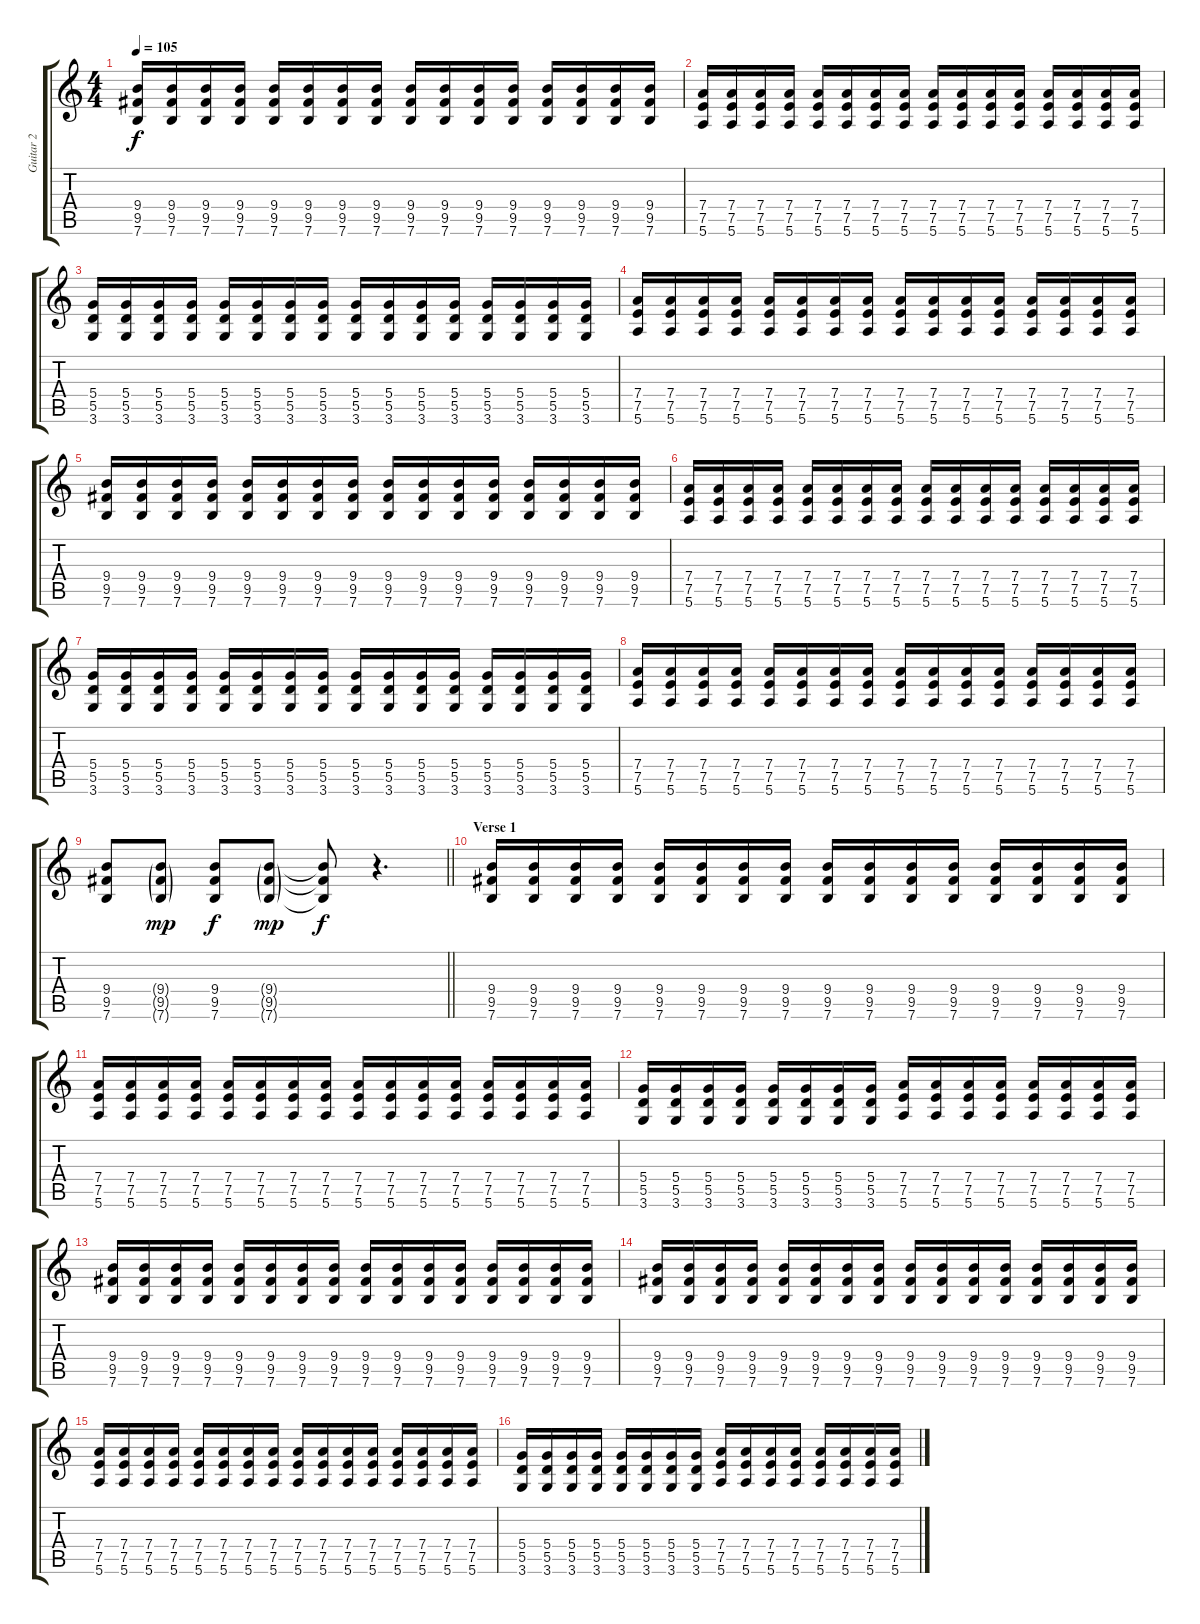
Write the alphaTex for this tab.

\track ("Guitar 2" "Guitar 2") {instrument distortionguitar}
\staff {score tabs}
\tuning (E4 B3 G3 D3 A2 E2) {hide}
\ts (4 4)
\tempo 105
\clef g2
\ks c
(9.4 9.5 7.6).16{dy f} (9.4 9.5 7.6).16 (9.4 9.5 7.6).16 (9.4 9.5 7.6).16 (9.4 9.5 7.6).16 (9.4 9.5 7.6).16 (9.4 9.5 7.6).16 (9.4 9.5 7.6).16 (9.4 9.5 7.6).16 (9.4 9.5 7.6).16 (9.4 9.5 7.6).16 (9.4 9.5 7.6).16 (9.4 9.5 7.6).16 (9.4 9.5 7.6).16 (9.4 9.5 7.6).16 (9.4 9.5 7.6).16 |
(7.4 7.5 5.6).16 (7.4 7.5 5.6).16 (7.4 7.5 5.6).16 (7.4 7.5 5.6).16 (7.4 7.5 5.6).16 (7.4 7.5 5.6).16 (7.4 7.5 5.6).16 (7.4 7.5 5.6).16 (7.4 7.5 5.6).16 (7.4 7.5 5.6).16 (7.4 7.5 5.6).16 (7.4 7.5 5.6).16 (7.4 7.5 5.6).16 (7.4 7.5 5.6).16 (7.4 7.5 5.6).16 (7.4 7.5 5.6).16 |
(5.4 5.5 3.6).16 (5.4 5.5 3.6).16 (5.4 5.5 3.6).16 (5.4 5.5 3.6).16 (5.4 5.5 3.6).16 (5.4 5.5 3.6).16 (5.4 5.5 3.6).16 (5.4 5.5 3.6).16 (5.4 5.5 3.6).16 (5.4 5.5 3.6).16 (5.4 5.5 3.6).16 (5.4 5.5 3.6).16 (5.4 5.5 3.6).16 (5.4 5.5 3.6).16 (5.4 5.5 3.6).16 (5.4 5.5 3.6).16 |
(7.4 7.5 5.6).16 (7.4 7.5 5.6).16 (7.4 7.5 5.6).16 (7.4 7.5 5.6).16 (7.4 7.5 5.6).16 (7.4 7.5 5.6).16 (7.4 7.5 5.6).16 (7.4 7.5 5.6).16 (7.4 7.5 5.6).16 (7.4 7.5 5.6).16 (7.4 7.5 5.6).16 (7.4 7.5 5.6).16 (7.4 7.5 5.6).16 (7.4 7.5 5.6).16 (7.4 7.5 5.6).16 (7.4 7.5 5.6).16 |
(9.4 9.5 7.6).16 (9.4 9.5 7.6).16 (9.4 9.5 7.6).16 (9.4 9.5 7.6).16 (9.4 9.5 7.6).16 (9.4 9.5 7.6).16 (9.4 9.5 7.6).16 (9.4 9.5 7.6).16 (9.4 9.5 7.6).16 (9.4 9.5 7.6).16 (9.4 9.5 7.6).16 (9.4 9.5 7.6).16 (9.4 9.5 7.6).16 (9.4 9.5 7.6).16 (9.4 9.5 7.6).16 (9.4 9.5 7.6).16 |
(7.4 7.5 5.6).16 (7.4 7.5 5.6).16 (7.4 7.5 5.6).16 (7.4 7.5 5.6).16 (7.4 7.5 5.6).16 (7.4 7.5 5.6).16 (7.4 7.5 5.6).16 (7.4 7.5 5.6).16 (7.4 7.5 5.6).16 (7.4 7.5 5.6).16 (7.4 7.5 5.6).16 (7.4 7.5 5.6).16 (7.4 7.5 5.6).16 (7.4 7.5 5.6).16 (7.4 7.5 5.6).16 (7.4 7.5 5.6).16 |
(5.4 5.5 3.6).16 (5.4 5.5 3.6).16 (5.4 5.5 3.6).16 (5.4 5.5 3.6).16 (5.4 5.5 3.6).16 (5.4 5.5 3.6).16 (5.4 5.5 3.6).16 (5.4 5.5 3.6).16 (5.4 5.5 3.6).16 (5.4 5.5 3.6).16 (5.4 5.5 3.6).16 (5.4 5.5 3.6).16 (5.4 5.5 3.6).16 (5.4 5.5 3.6).16 (5.4 5.5 3.6).16 (5.4 5.5 3.6).16 |
(7.4 7.5 5.6).16 (7.4 7.5 5.6).16 (7.4 7.5 5.6).16 (7.4 7.5 5.6).16 (7.4 7.5 5.6).16 (7.4 7.5 5.6).16 (7.4 7.5 5.6).16 (7.4 7.5 5.6).16 (7.4 7.5 5.6).16 (7.4 7.5 5.6).16 (7.4 7.5 5.6).16 (7.4 7.5 5.6).16 (7.4 7.5 5.6).16 (7.4 7.5 5.6).16 (7.4 7.5 5.6).16 (7.4 7.5 5.6).16 |
\barLineRight lightlight
(9.4 9.5 7.6).8 (9.4{g} 9.5{g} 7.6{g}).8{dy mp} (9.4 9.5 7.6).8{dy f} (9.4{g} 9.5{g} 7.6{g}).8{dy mp} (9.4{t} 9.5{t} 7.6{t}).8{dy f} r.4{d} |
\section ("" "Verse 1")
(9.4 9.5 7.6).16 (9.4 9.5 7.6).16 (9.4 9.5 7.6).16 (9.4 9.5 7.6).16 (9.4 9.5 7.6).16 (9.4 9.5 7.6).16 (9.4 9.5 7.6).16 (9.4 9.5 7.6).16 (9.4 9.5 7.6).16 (9.4 9.5 7.6).16 (9.4 9.5 7.6).16 (9.4 9.5 7.6).16 (9.4 9.5 7.6).16 (9.4 9.5 7.6).16 (9.4 9.5 7.6).16 (9.4 9.5 7.6).16 |
(7.4 7.5 5.6).16 (7.4 7.5 5.6).16 (7.4 7.5 5.6).16 (7.4 7.5 5.6).16 (7.4 7.5 5.6).16 (7.4 7.5 5.6).16 (7.4 7.5 5.6).16 (7.4 7.5 5.6).16 (7.4 7.5 5.6).16 (7.4 7.5 5.6).16 (7.4 7.5 5.6).16 (7.4 7.5 5.6).16 (7.4 7.5 5.6).16 (7.4 7.5 5.6).16 (7.4 7.5 5.6).16 (7.4 7.5 5.6).16 |
(5.4 5.5 3.6).16 (5.4 5.5 3.6).16 (5.4 5.5 3.6).16 (5.4 5.5 3.6).16 (5.4 5.5 3.6).16 (5.4 5.5 3.6).16 (5.4 5.5 3.6).16 (5.4 5.5 3.6).16 (7.4 7.5 5.6).16 (7.4 7.5 5.6).16 (7.4 7.5 5.6).16 (7.4 7.5 5.6).16 (7.4 7.5 5.6).16 (7.4 7.5 5.6).16 (7.4 7.5 5.6).16 (7.4 7.5 5.6).16 |
(9.4 9.5 7.6).16 (9.4 9.5 7.6).16 (9.4 9.5 7.6).16 (9.4 9.5 7.6).16 (9.4 9.5 7.6).16 (9.4 9.5 7.6).16 (9.4 9.5 7.6).16 (9.4 9.5 7.6).16 (9.4 9.5 7.6).16 (9.4 9.5 7.6).16 (9.4 9.5 7.6).16 (9.4 9.5 7.6).16 (9.4 9.5 7.6).16 (9.4 9.5 7.6).16 (9.4 9.5 7.6).16 (9.4 9.5 7.6).16 |
(9.4 9.5 7.6).16 (9.4 9.5 7.6).16 (9.4 9.5 7.6).16 (9.4 9.5 7.6).16 (9.4 9.5 7.6).16 (9.4 9.5 7.6).16 (9.4 9.5 7.6).16 (9.4 9.5 7.6).16 (9.4 9.5 7.6).16 (9.4 9.5 7.6).16 (9.4 9.5 7.6).16 (9.4 9.5 7.6).16 (9.4 9.5 7.6).16 (9.4 9.5 7.6).16 (9.4 9.5 7.6).16 (9.4 9.5 7.6).16 |
(7.4 7.5 5.6).16 (7.4 7.5 5.6).16 (7.4 7.5 5.6).16 (7.4 7.5 5.6).16 (7.4 7.5 5.6).16 (7.4 7.5 5.6).16 (7.4 7.5 5.6).16 (7.4 7.5 5.6).16 (7.4 7.5 5.6).16 (7.4 7.5 5.6).16 (7.4 7.5 5.6).16 (7.4 7.5 5.6).16 (7.4 7.5 5.6).16 (7.4 7.5 5.6).16 (7.4 7.5 5.6).16 (7.4 7.5 5.6).16 |
(5.4 5.5 3.6).16 (5.4 5.5 3.6).16 (5.4 5.5 3.6).16 (5.4 5.5 3.6).16 (5.4 5.5 3.6).16 (5.4 5.5 3.6).16 (5.4 5.5 3.6).16 (5.4 5.5 3.6).16 (7.4 7.5 5.6).16 (7.4 7.5 5.6).16 (7.4 7.5 5.6).16 (7.4 7.5 5.6).16 (7.4 7.5 5.6).16 (7.4 7.5 5.6).16 (7.4 7.5 5.6).16 (7.4 7.5 5.6).16
